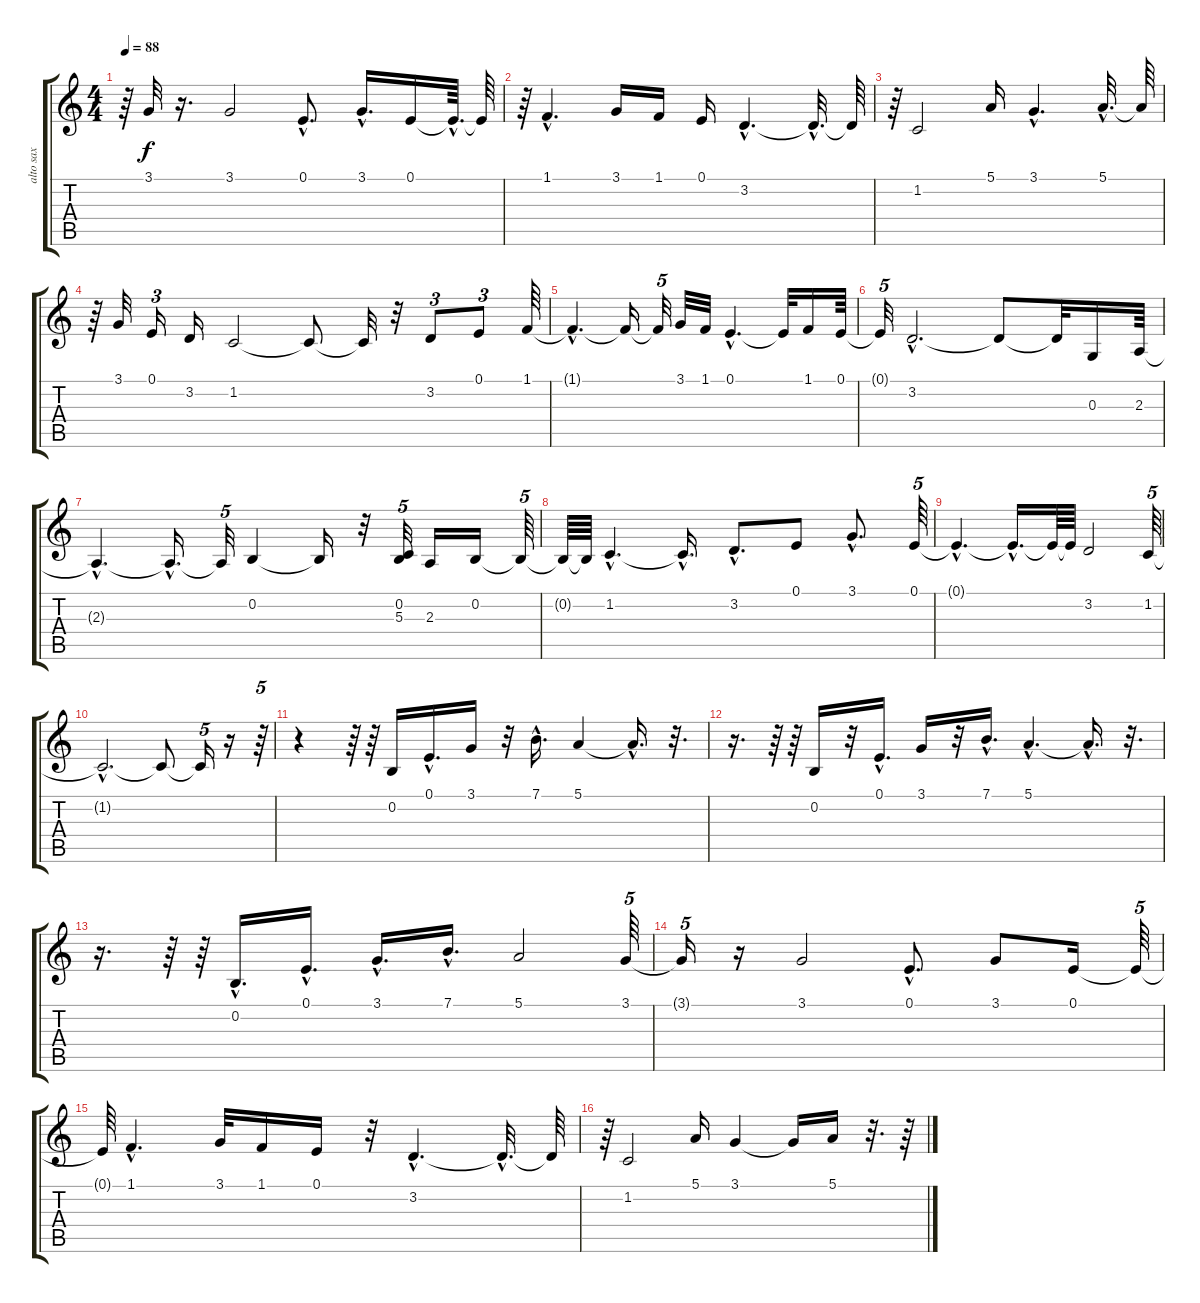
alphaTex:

\track ("alto sax" "alto sax") {instrument altosax}
\staff {score tabs}
\tuning (E4 B3 G3 D3 A2 E2) {hide}
\ts (4 4)
\tempo 88
\clef g2
\ks c
r.64{dy f} 3.1.32 r.16{d} 3.1.2 0.1{hac}.8{d} 3.1{hac}.16{d} 0.1.16 0.1{hac t}.64{d} 0.1{t}.64 |
r.64 1.1{hac}.4{d} 3.1.16 1.1.16 0.1.16 3.2{hac}.4{d} 3.2{hac t}.32{d} 3.2{t}.64 |
r.64 1.2.2 5.1.16 3.1{hac}.4{d} 5.1{hac}.32{d} 5.1{t}.64 |
r.64 3.1.32 0.1.16{tu (3 2)} 3.2.16 1.2.2 1.2{t}.8 1.2{t}.32 r.32 3.2.8{tu (3 2)} 0.1.8{tu (3 2)} 1.1.64 |
1.1{hac t}.4{d} 1.1{t}.16 1.1{t}.32{tu (5 4)} 3.1.32 1.1.32 0.1{hac}.4{d} 0.1{t}.32 1.1.16 0.1.64 |
0.1{t}.32{tu (5 4)} 3.2{hac}.2{d} 3.2{t}.8 3.2{t}.32 0.3.16 2.3.64 |
2.3{hac t}.4{d} 2.3{hac t}.16{d} 2.3{t}.32{tu (5 4)} 0.2.4 0.2{t}.16 r.32 (0.2 5.3).32{tu (5 4)} 2.3.16 0.2.16 0.2{t}.64{tu (5 4)} |
0.2{t}.64 0.2{t}.64 1.2{hac}.4{d} 1.2{hac t}.16{d} 3.2{hac}.8{d} 0.1.8 3.1{hac}.8{d} 0.1.64{tu (5 4)} |
0.1{hac t}.4{d} 0.1{hac t}.16{d} 0.1{t}.64 0.1{t}.64 3.2.2 1.2.64{tu (5 4)} |
1.2{hac t}.2{d} 1.2{t}.8 1.2{t}.16{tu (5 4)} r.16 r.64{tu (5 4)} |
r.4 r.64 r.64 0.2.16 0.1{hac}.16{d} 3.1.16 r.32 7.1{hac}.16{d} 5.1.4 5.1{hac t}.16{d} r.32{d} |
r.16{d} r.64 r.64 0.2.16 r.32 0.1{hac}.16{d} 3.1.16 r.32 7.1{hac}.16{d} 5.1{hac}.4{d} 5.1{hac t}.16{d} r.32{d} |
r.16{d} r.64 r.64 0.2{hac}.16{d} 0.1{hac}.16{d} 3.1{hac}.16{d} 7.1{hac}.16{d} 5.1.2 3.1.64{tu (5 4)} |
3.1{t}.16{tu (5 4)} r.16 3.1.2 0.1{hac}.8{d} 3.1.8 0.1.16 0.1{t}.64{tu (5 4)} |
0.1{t}.64 1.1{hac}.4{d} 3.1.32 1.1.16 0.1.16 r.32 3.2{hac}.4{d} 3.2{hac t}.32{d} 3.2{t}.64 |
r.64 1.2.2 5.1.16 3.1.4 3.1{t}.16 5.1.16 r.32{d} r.64
